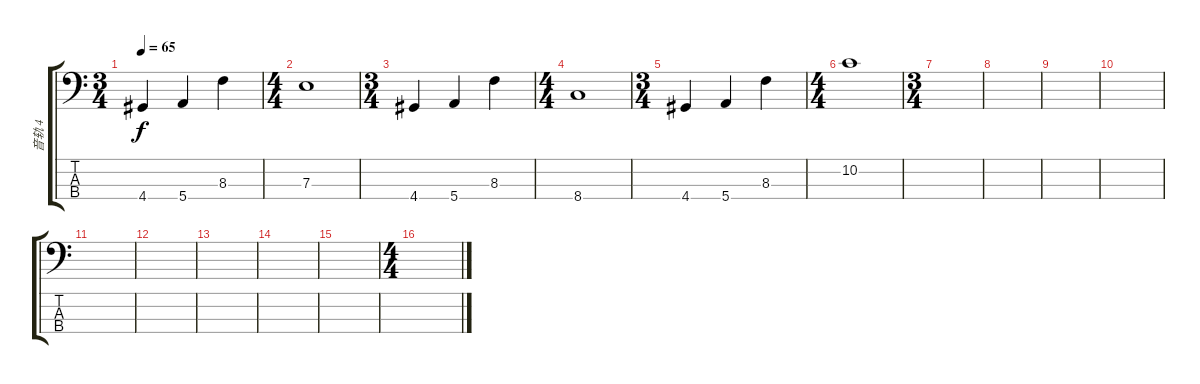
\track ("音轨 4" "音轨 4") {instrument electricbassfinger}
\staff {score tabs}
\tuning (G2 D2 A1 E1) {hide}
\ts (3 4)
\tempo 65
\clef f4
\ks c
4.4.4{dy f} 5.4.4 8.3.4 |
\ts (4 4)
7.3.1 |
\ts (3 4)
4.4.4 5.4.4 8.3.4 |
\ts (4 4)
8.4.1 |
\ts (3 4)
4.4.4 5.4.4 8.3.4 |
\ts (4 4)
10.2.1 |
\ts (3 4)
|
|
|
|
|
|
|
|
|
\ts (4 4)
